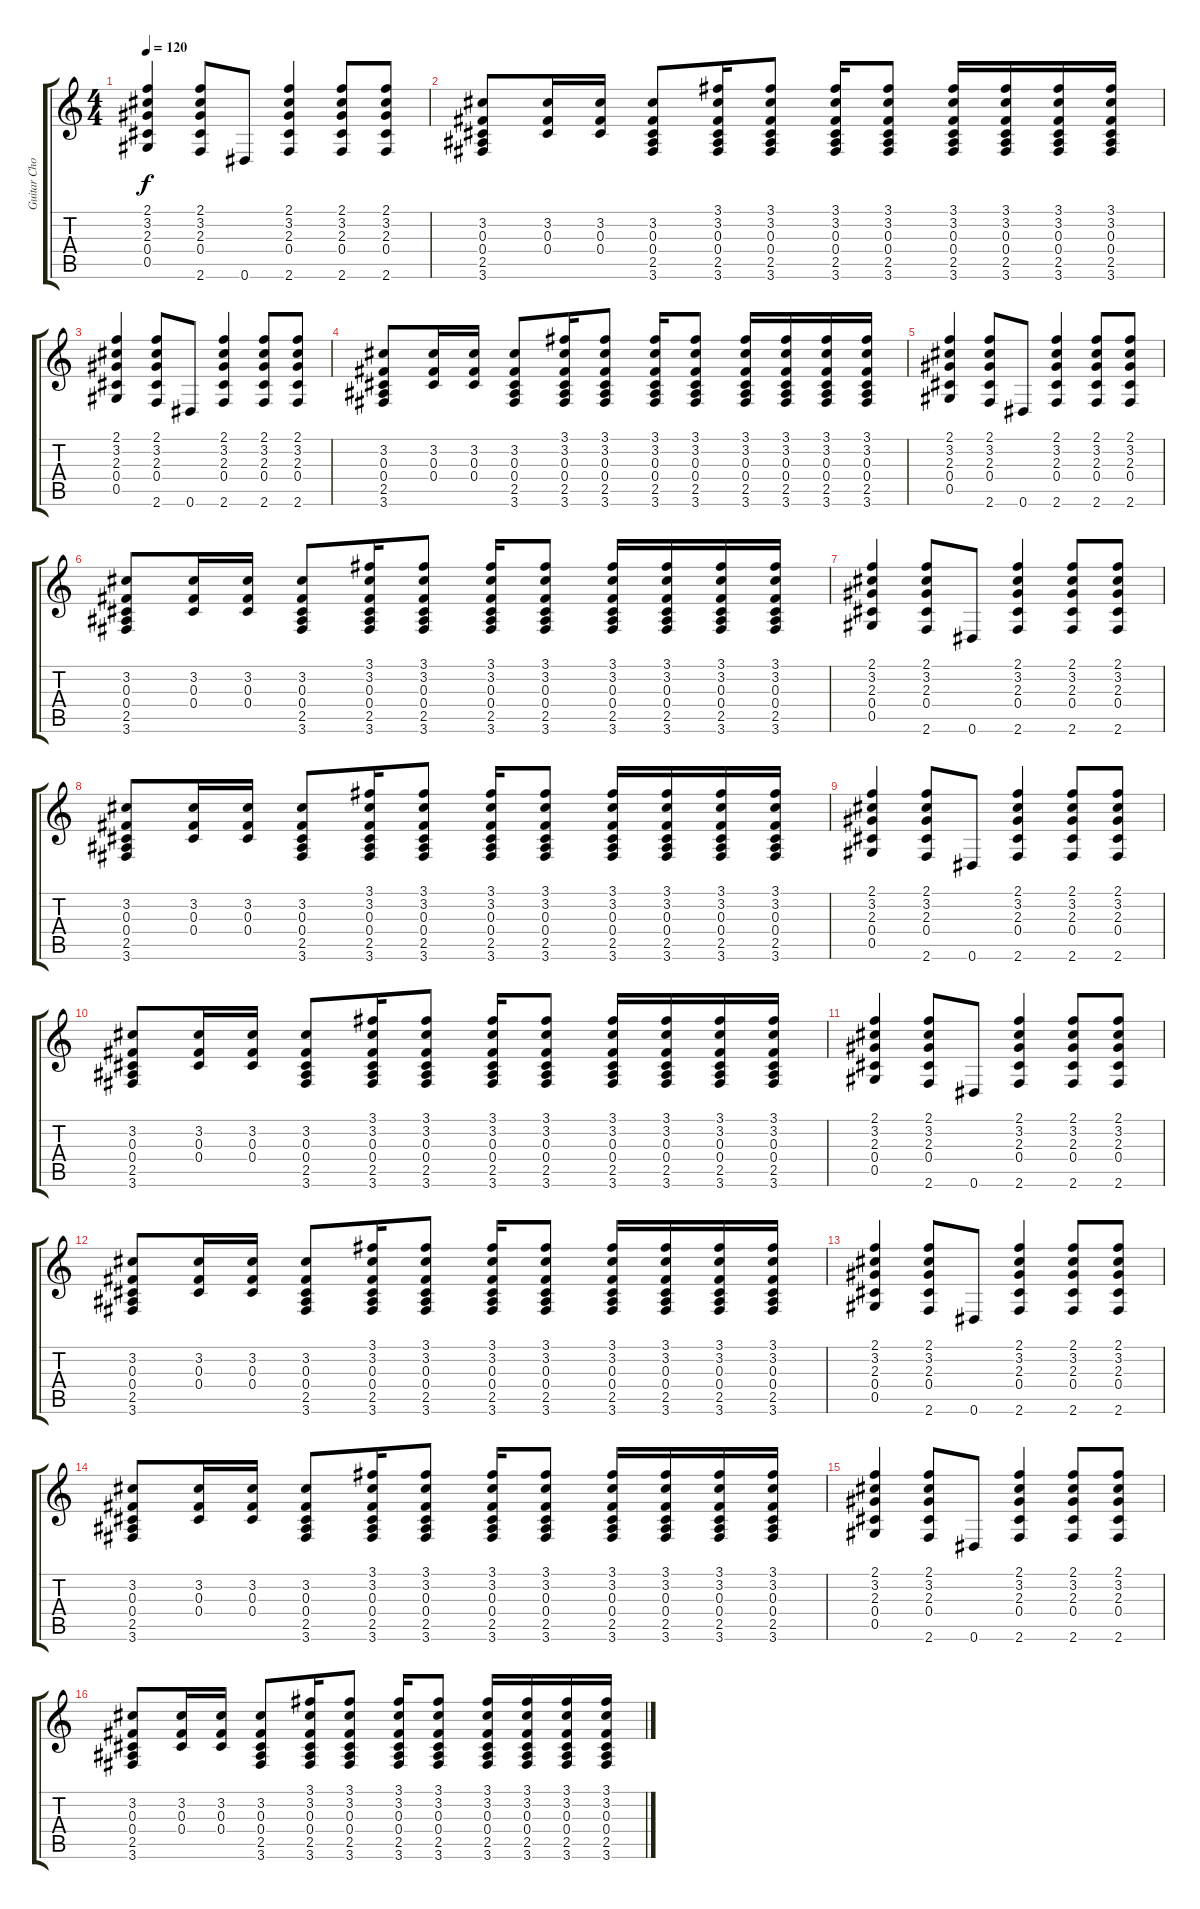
\track ("Guitar Chorus (Duff)" "Guitar Cho") {instrument acousticguitarnylon}
\staff {score tabs}
\tuning (Eb4 Bb3 Gb3 Db3 Ab2 Eb2) {hide}
\ts (4 4)
\tempo 120
\clef g2
\ks c
(2.1 3.2 2.3 0.4 0.5).4{dy f} (2.1 3.2 2.3 0.4 2.6).8 0.6.8 (2.1 3.2 2.3 0.4 2.6).4 (2.1 3.2 2.3 0.4 2.6).8 (2.1 3.2 2.3 0.4 2.6).8 |
(3.2 0.3 0.4 2.5 3.6).8 (3.2 0.3 0.4).16 (3.2 0.3 0.4).16 (3.2 0.3 0.4 2.5 3.6).8 (3.1 3.2 0.3 0.4 2.5 3.6).16 (3.1 3.2 0.3 0.4 2.5 3.6).8 (3.1 3.2 0.3 0.4 2.5 3.6).16 (3.1 3.2 0.3 0.4 2.5 3.6).8 (3.1 3.2 0.3 0.4 2.5 3.6).16 (3.1 3.2 0.3 0.4 2.5 3.6).16 (3.1 3.2 0.3 0.4 2.5 3.6).16 (3.1 3.2 0.3 0.4 2.5 3.6).16 |
(2.1 3.2 2.3 0.4 0.5).4 (2.1 3.2 2.3 0.4 2.6).8 0.6.8 (2.1 3.2 2.3 0.4 2.6).4 (2.1 3.2 2.3 0.4 2.6).8 (2.1 3.2 2.3 0.4 2.6).8 |
(3.2 0.3 0.4 2.5 3.6).8 (3.2 0.3 0.4).16 (3.2 0.3 0.4).16 (3.2 0.3 0.4 2.5 3.6).8 (3.1 3.2 0.3 0.4 2.5 3.6).16 (3.1 3.2 0.3 0.4 2.5 3.6).8 (3.1 3.2 0.3 0.4 2.5 3.6).16 (3.1 3.2 0.3 0.4 2.5 3.6).8 (3.1 3.2 0.3 0.4 2.5 3.6).16 (3.1 3.2 0.3 0.4 2.5 3.6).16 (3.1 3.2 0.3 0.4 2.5 3.6).16 (3.1 3.2 0.3 0.4 2.5 3.6).16 |
(2.1 3.2 2.3 0.4 0.5).4 (2.1 3.2 2.3 0.4 2.6).8 0.6.8 (2.1 3.2 2.3 0.4 2.6).4 (2.1 3.2 2.3 0.4 2.6).8 (2.1 3.2 2.3 0.4 2.6).8 |
(3.2 0.3 0.4 2.5 3.6).8 (3.2 0.3 0.4).16 (3.2 0.3 0.4).16 (3.2 0.3 0.4 2.5 3.6).8 (3.1 3.2 0.3 0.4 2.5 3.6).16 (3.1 3.2 0.3 0.4 2.5 3.6).8 (3.1 3.2 0.3 0.4 2.5 3.6).16 (3.1 3.2 0.3 0.4 2.5 3.6).8 (3.1 3.2 0.3 0.4 2.5 3.6).16 (3.1 3.2 0.3 0.4 2.5 3.6).16 (3.1 3.2 0.3 0.4 2.5 3.6).16 (3.1 3.2 0.3 0.4 2.5 3.6).16 |
(2.1 3.2 2.3 0.4 0.5).4 (2.1 3.2 2.3 0.4 2.6).8 0.6.8 (2.1 3.2 2.3 0.4 2.6).4 (2.1 3.2 2.3 0.4 2.6).8 (2.1 3.2 2.3 0.4 2.6).8 |
(3.2 0.3 0.4 2.5 3.6).8 (3.2 0.3 0.4).16 (3.2 0.3 0.4).16 (3.2 0.3 0.4 2.5 3.6).8 (3.1 3.2 0.3 0.4 2.5 3.6).16 (3.1 3.2 0.3 0.4 2.5 3.6).8 (3.1 3.2 0.3 0.4 2.5 3.6).16 (3.1 3.2 0.3 0.4 2.5 3.6).8 (3.1 3.2 0.3 0.4 2.5 3.6).16 (3.1 3.2 0.3 0.4 2.5 3.6).16 (3.1 3.2 0.3 0.4 2.5 3.6).16 (3.1 3.2 0.3 0.4 2.5 3.6).16 |
(2.1 3.2 2.3 0.4 0.5).4 (2.1 3.2 2.3 0.4 2.6).8 0.6.8 (2.1 3.2 2.3 0.4 2.6).4 (2.1 3.2 2.3 0.4 2.6).8 (2.1 3.2 2.3 0.4 2.6).8 |
(3.2 0.3 0.4 2.5 3.6).8 (3.2 0.3 0.4).16 (3.2 0.3 0.4).16 (3.2 0.3 0.4 2.5 3.6).8 (3.1 3.2 0.3 0.4 2.5 3.6).16 (3.1 3.2 0.3 0.4 2.5 3.6).8 (3.1 3.2 0.3 0.4 2.5 3.6).16 (3.1 3.2 0.3 0.4 2.5 3.6).8 (3.1 3.2 0.3 0.4 2.5 3.6).16 (3.1 3.2 0.3 0.4 2.5 3.6).16 (3.1 3.2 0.3 0.4 2.5 3.6).16 (3.1 3.2 0.3 0.4 2.5 3.6).16 |
(2.1 3.2 2.3 0.4 0.5).4 (2.1 3.2 2.3 0.4 2.6).8 0.6.8 (2.1 3.2 2.3 0.4 2.6).4 (2.1 3.2 2.3 0.4 2.6).8 (2.1 3.2 2.3 0.4 2.6).8 |
(3.2 0.3 0.4 2.5 3.6).8 (3.2 0.3 0.4).16 (3.2 0.3 0.4).16 (3.2 0.3 0.4 2.5 3.6).8 (3.1 3.2 0.3 0.4 2.5 3.6).16 (3.1 3.2 0.3 0.4 2.5 3.6).8 (3.1 3.2 0.3 0.4 2.5 3.6).16 (3.1 3.2 0.3 0.4 2.5 3.6).8 (3.1 3.2 0.3 0.4 2.5 3.6).16 (3.1 3.2 0.3 0.4 2.5 3.6).16 (3.1 3.2 0.3 0.4 2.5 3.6).16 (3.1 3.2 0.3 0.4 2.5 3.6).16 |
(2.1 3.2 2.3 0.4 0.5).4 (2.1 3.2 2.3 0.4 2.6).8 0.6.8 (2.1 3.2 2.3 0.4 2.6).4 (2.1 3.2 2.3 0.4 2.6).8 (2.1 3.2 2.3 0.4 2.6).8 |
(3.2 0.3 0.4 2.5 3.6).8 (3.2 0.3 0.4).16 (3.2 0.3 0.4).16 (3.2 0.3 0.4 2.5 3.6).8 (3.1 3.2 0.3 0.4 2.5 3.6).16 (3.1 3.2 0.3 0.4 2.5 3.6).8 (3.1 3.2 0.3 0.4 2.5 3.6).16 (3.1 3.2 0.3 0.4 2.5 3.6).8 (3.1 3.2 0.3 0.4 2.5 3.6).16 (3.1 3.2 0.3 0.4 2.5 3.6).16 (3.1 3.2 0.3 0.4 2.5 3.6).16 (3.1 3.2 0.3 0.4 2.5 3.6).16 |
(2.1 3.2 2.3 0.4 0.5).4 (2.1 3.2 2.3 0.4 2.6).8 0.6.8 (2.1 3.2 2.3 0.4 2.6).4 (2.1 3.2 2.3 0.4 2.6).8 (2.1 3.2 2.3 0.4 2.6).8 |
(3.2 0.3 0.4 2.5 3.6).8 (3.2 0.3 0.4).16 (3.2 0.3 0.4).16 (3.2 0.3 0.4 2.5 3.6).8 (3.1 3.2 0.3 0.4 2.5 3.6).16 (3.1 3.2 0.3 0.4 2.5 3.6).8 (3.1 3.2 0.3 0.4 2.5 3.6).16 (3.1 3.2 0.3 0.4 2.5 3.6).8 (3.1 3.2 0.3 0.4 2.5 3.6).16 (3.1 3.2 0.3 0.4 2.5 3.6).16 (3.1 3.2 0.3 0.4 2.5 3.6).16 (3.1 3.2 0.3 0.4 2.5 3.6).16
